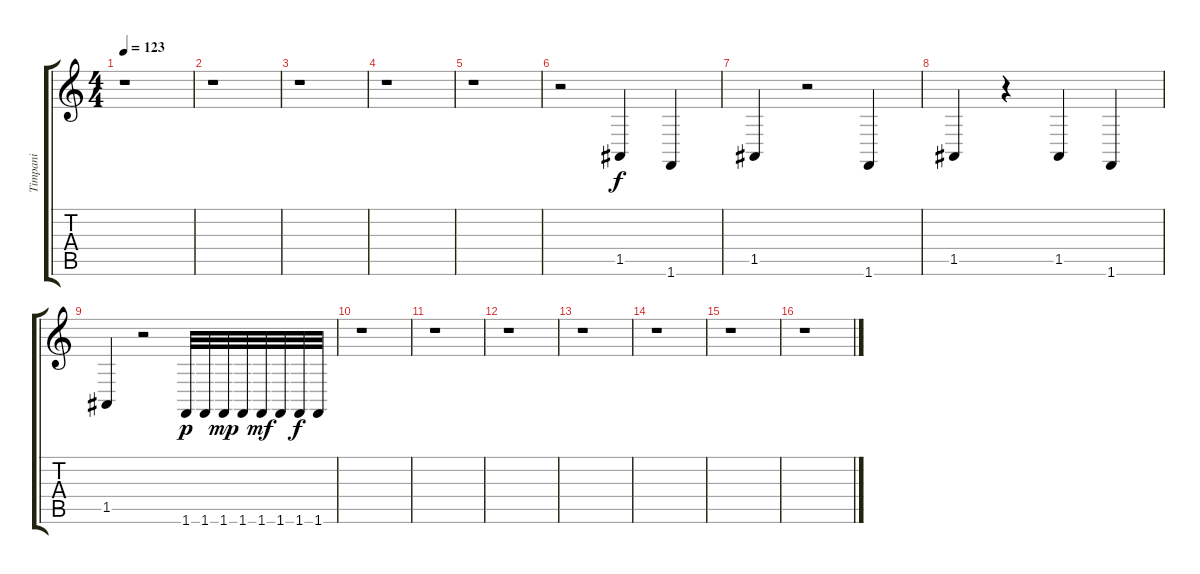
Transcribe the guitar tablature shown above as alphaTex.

\track ("Timpani" "Timpani") {instrument timpani}
\staff {score tabs}
\tuning (E4 B3 G3 D3 A2 E2) {hide}
\ts (4 4)
\tempo 123
\clef g2
\ks c
r.1{dy f} |
r.1 |
r.1 |
r.1 |
r.1 |
r.2 1.5.4 1.6.4 |
1.5.4 r.2 1.6.4 |
1.5.4 r.4 1.5.4 1.6.4 |
1.5.4 r.2 1.6.32{dy p} 1.6.32 1.6.32{dy mp} 1.6.32 1.6.32{dy mf} 1.6.32 1.6.32{dy f} 1.6.32 |
r.1 |
r.1 |
r.1 |
r.1 |
r.1 |
r.1 |
r.1
